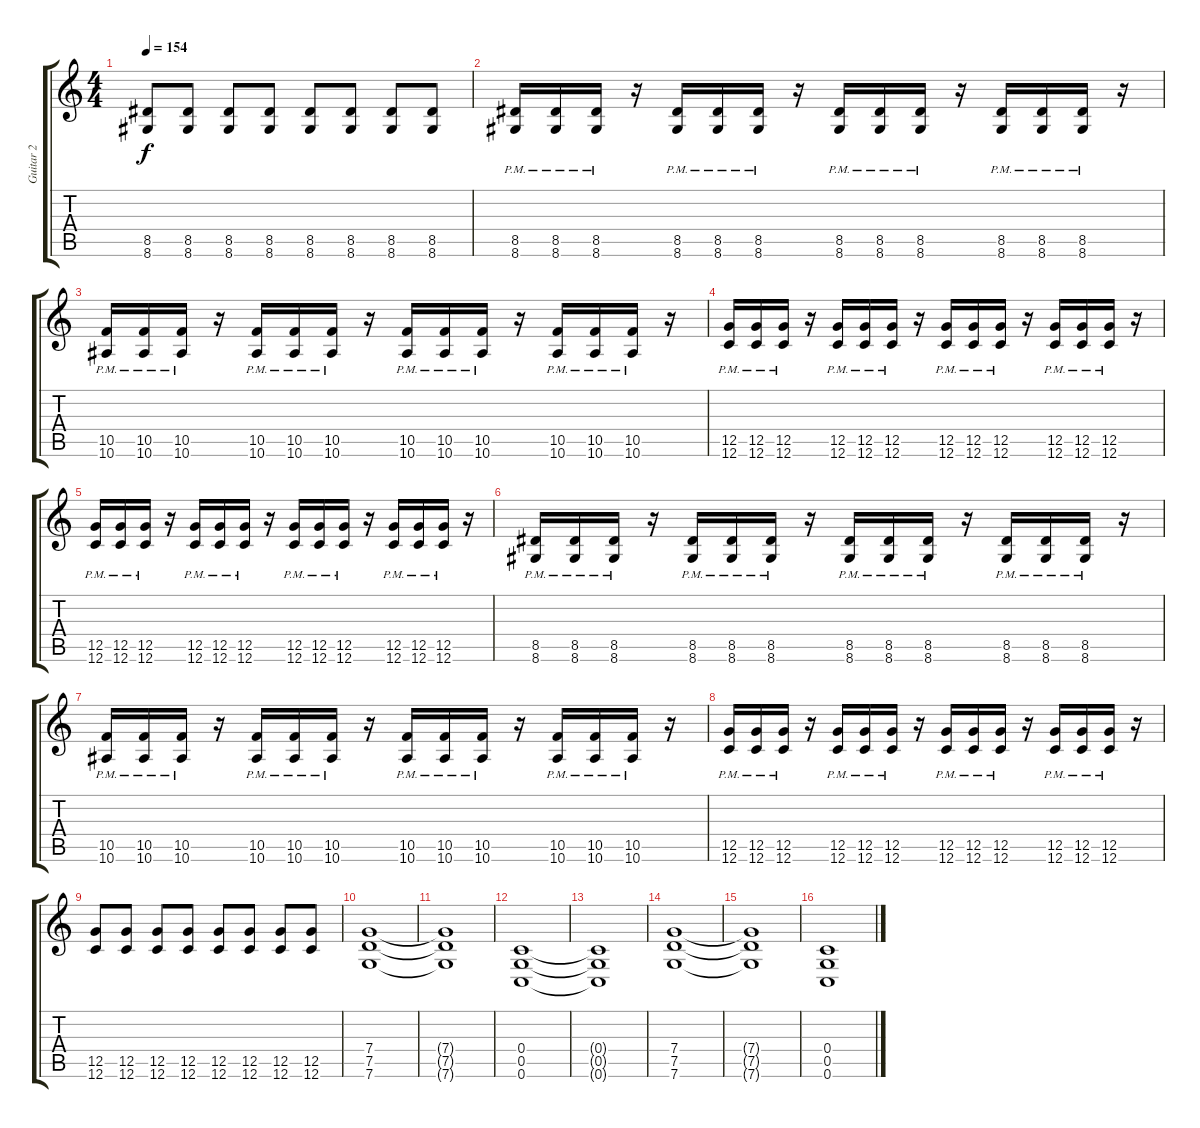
\track ("Guitar 2" "Guitar 2") {instrument distortionguitar bank 255}
\staff {score tabs}
\tuning (D4 A3 F3 C3 G2 C2) {hide}
\ts (4 4)
\tempo 154
\clef g2
\ks c
(8.5 8.6).8{dy f} (8.5 8.6).8 (8.5 8.6).8 (8.5 8.6).8 (8.5 8.6).8 (8.5 8.6).8 (8.5 8.6).8 (8.5 8.6).8 |
(8.5{pm} 8.6).16 (8.5{pm} 8.6).16 (8.5{pm} 8.6).16 r.16 (8.5{pm} 8.6).16 (8.5{pm} 8.6).16 (8.5{pm} 8.6).16 r.16 (8.5{pm} 8.6).16 (8.5{pm} 8.6).16 (8.5{pm} 8.6).16 r.16 (8.5{pm} 8.6).16 (8.5{pm} 8.6).16 (8.5{pm} 8.6).16 r.16 |
(10.5{pm} 10.6).16 (10.5{pm} 10.6).16 (10.5{pm} 10.6).16 r.16 (10.5{pm} 10.6).16 (10.5{pm} 10.6).16 (10.5{pm} 10.6).16 r.16 (10.5{pm} 10.6).16 (10.5{pm} 10.6).16 (10.5{pm} 10.6).16 r.16 (10.5{pm} 10.6).16 (10.5{pm} 10.6).16 (10.5{pm} 10.6).16 r.16 |
(12.5{pm} 12.6).16 (12.5{pm} 12.6).16 (12.5{pm} 12.6).16 r.16 (12.5{pm} 12.6).16 (12.5{pm} 12.6).16 (12.5{pm} 12.6).16 r.16 (12.5{pm} 12.6).16 (12.5{pm} 12.6).16 (12.5{pm} 12.6).16 r.16 (12.5{pm} 12.6).16 (12.5{pm} 12.6).16 (12.5{pm} 12.6).16 r.16 |
(12.5{pm} 12.6).16 (12.5{pm} 12.6).16 (12.5{pm} 12.6).16 r.16 (12.5{pm} 12.6).16 (12.5{pm} 12.6).16 (12.5{pm} 12.6).16 r.16 (12.5{pm} 12.6).16 (12.5{pm} 12.6).16 (12.5{pm} 12.6).16 r.16 (12.5{pm} 12.6).16 (12.5{pm} 12.6).16 (12.5{pm} 12.6).16 r.16 |
(8.5{pm} 8.6).16 (8.5{pm} 8.6).16 (8.5{pm} 8.6).16 r.16 (8.5{pm} 8.6).16 (8.5{pm} 8.6).16 (8.5{pm} 8.6).16 r.16 (8.5{pm} 8.6).16 (8.5{pm} 8.6).16 (8.5{pm} 8.6).16 r.16 (8.5{pm} 8.6).16 (8.5{pm} 8.6).16 (8.5{pm} 8.6).16 r.16 |
(10.5{pm} 10.6).16 (10.5{pm} 10.6).16 (10.5{pm} 10.6).16 r.16 (10.5{pm} 10.6).16 (10.5{pm} 10.6).16 (10.5{pm} 10.6).16 r.16 (10.5{pm} 10.6).16 (10.5{pm} 10.6).16 (10.5{pm} 10.6).16 r.16 (10.5{pm} 10.6).16 (10.5{pm} 10.6).16 (10.5{pm} 10.6).16 r.16 |
(12.5{pm} 12.6).16 (12.5{pm} 12.6).16 (12.5{pm} 12.6).16 r.16 (12.5{pm} 12.6).16 (12.5{pm} 12.6).16 (12.5{pm} 12.6).16 r.16 (12.5{pm} 12.6).16 (12.5{pm} 12.6).16 (12.5{pm} 12.6).16 r.16 (12.5{pm} 12.6).16 (12.5{pm} 12.6).16 (12.5{pm} 12.6).16 r.16 |
(12.5 12.6).8 (12.5 12.6).8 (12.5 12.6).8 (12.5 12.6).8 (12.5 12.6).8 (12.5 12.6).8 (12.5 12.6).8 (12.5 12.6).8 |
(7.4 7.5 7.6).1 |
(7.4{t} 7.5{t} 7.6{t}).1 |
(0.4 0.5 0.6).1 |
(0.4{t} 0.5{t} 0.6{t}).1 |
(7.4 7.5 7.6).1 |
(7.4{t} 7.5{t} 7.6{t}).1 |
(0.4 0.5 0.6).1
